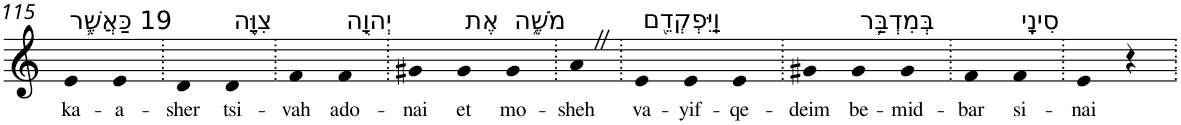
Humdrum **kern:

**kern	**text
*part1	*part1
*staff1	*staff1
*I"Piano	*
*I'Pno	*
!!LO:PB:g=z
*clefG2	*
*k[]	*
=115	=115
!LO:TX:a:t=19 כַּאֲשֶׁ֛ר	!
!	!LO:LY:b
4e	ka-
!	!LO:LY:b
4e	-a-
=116.	=116.
!	!LO:LY:b
4d	-sher
!LO:TX:a:t=צִוָּ֥ה	!
!	!LO:LY:b
4d	tsi-
=117.	=117.
!	!LO:LY:b
4f	-vah
!LO:TX:a:t=יְהוָ֖ה	!
!	!LO:LY:b
4f	ado-
=118.	=118.
!	!LO:LY:b
4g#X	-nai
!LO:TX:a:t=אֶת	!
!	!LO:LY:b
4g#	et
!LO:TX:a:t=מֹשֶׁ֑ה	!
!	!LO:LY:b
4g#	mo-
=119.	=119.
!	!LO:LY:b
4aZ	-sheh
=120.	=120.
!LO:TX:a:t=וַֽיִּפְקְדֵ֖ם	!
!	!LO:LY:b
4e	va-
!	!LO:LY:b
4e	-yif-
!	!LO:LY:b
4e	-qe-
=121.	=121.
!	!LO:LY:b
4g#X	-deim
!LO:TX:a:t=בְּמִדְבַּ֥ר	!
!	!LO:LY:b
4g#	be-
!	!LO:LY:b
4g#	-mid-
=122.	=122.
!	!LO:LY:b
4f	-bar
!LO:TX:a:t=סִינָֽי	!
!	!LO:LY:b
4f	si-
=123.	=123.
!	!LO:LY:b
4e	-nai
4r	.
=.	=.
*-	*-
